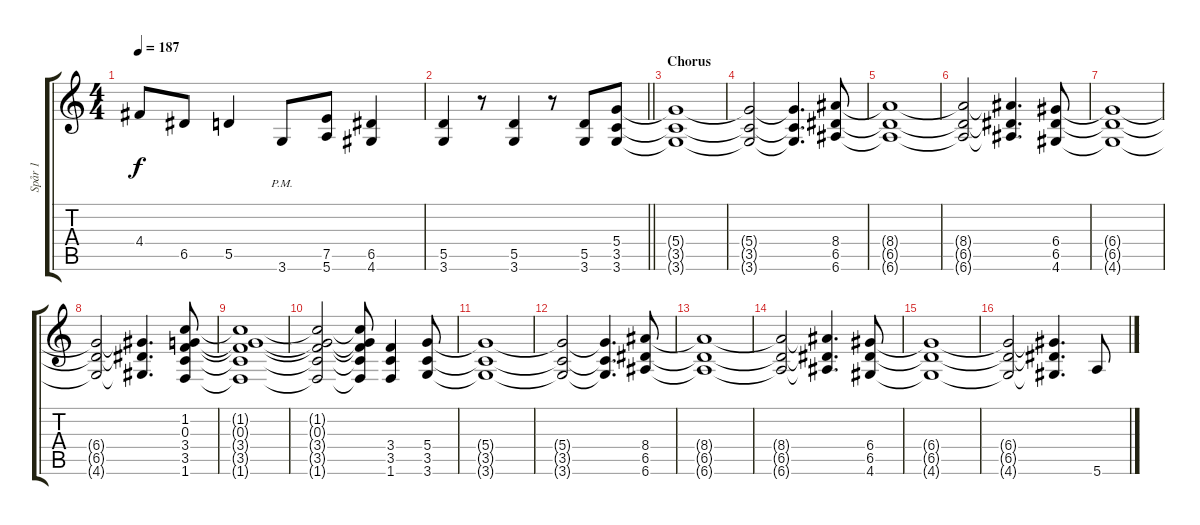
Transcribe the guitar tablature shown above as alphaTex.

\track ("Spår 1" "Spår 1") {instrument acousticguitarsteel}
\staff {score tabs}
\tuning (E4 B3 G3 D3 A2 E2) {hide}
\ts (4 4)
\tempo 187
\clef g2
\ks c
4.4{t}.8{dy f} 6.5.8 5.5.4 3.6{pm}.8 (7.5 5.6).8 (6.5 4.6).4 |
\barLineRight lightlight
(5.5 3.6).4 r.8 (5.5 3.6).4 r.8 (5.5 3.6).8 (5.4 3.5 3.6).8 |
\section ("" "Chorus")
(5.4{t} 3.5{t} 3.6{t}).1 |
(5.4{t} 3.5{t} 3.6{t}).2 (5.4{t} 3.5{t} 3.6{t}).4{d} (8.4 6.5 6.6).8 |
(8.4{t} 6.5{t} 6.6{t}).1 |
(8.4{t} 6.5{t} 6.6{t}).2 (8.4{t} 6.5{t} 6.6{t}).4{d} (6.4 6.5 4.6).8 |
(6.4{t} 6.5{t} 4.6{t}).1 |
(6.4{t} 6.5{t} 4.6{t}).2 (6.4{t} 6.5{t} 4.6{t}).4{d} (1.2 0.3 3.4 3.5 1.6).8 |
(1.2{t} 0.3{t} 3.4{t} 3.5{t} 1.6{t}).1 |
(1.2{t} 0.3{t} 3.4{t} 3.5{t} 1.6{t}).2 (1.2{t} 0.3{t} 3.4{t} 3.5{t} 1.6{t}).8 (3.4 3.5 1.6).4 (5.4 3.5 3.6).8 |
(5.4{t} 3.5{t} 3.6{t}).1 |
(5.4{t} 3.5{t} 3.6{t}).2 (5.4{t} 3.5{t} 3.6{t}).4{d} (8.4 6.5 6.6).8 |
(8.4{t} 6.5{t} 6.6{t}).1 |
(8.4{t} 6.5{t} 6.6{t}).2 (8.4{t} 6.5{t} 6.6{t}).4{d} (6.4 6.5 4.6).8 |
(6.4{t} 6.5{t} 4.6{t}).1 |
(6.4{t} 6.5{t} 4.6{t}).2 (6.4{t} 6.5{t} 4.6{t}).4{d} 5.6.8
